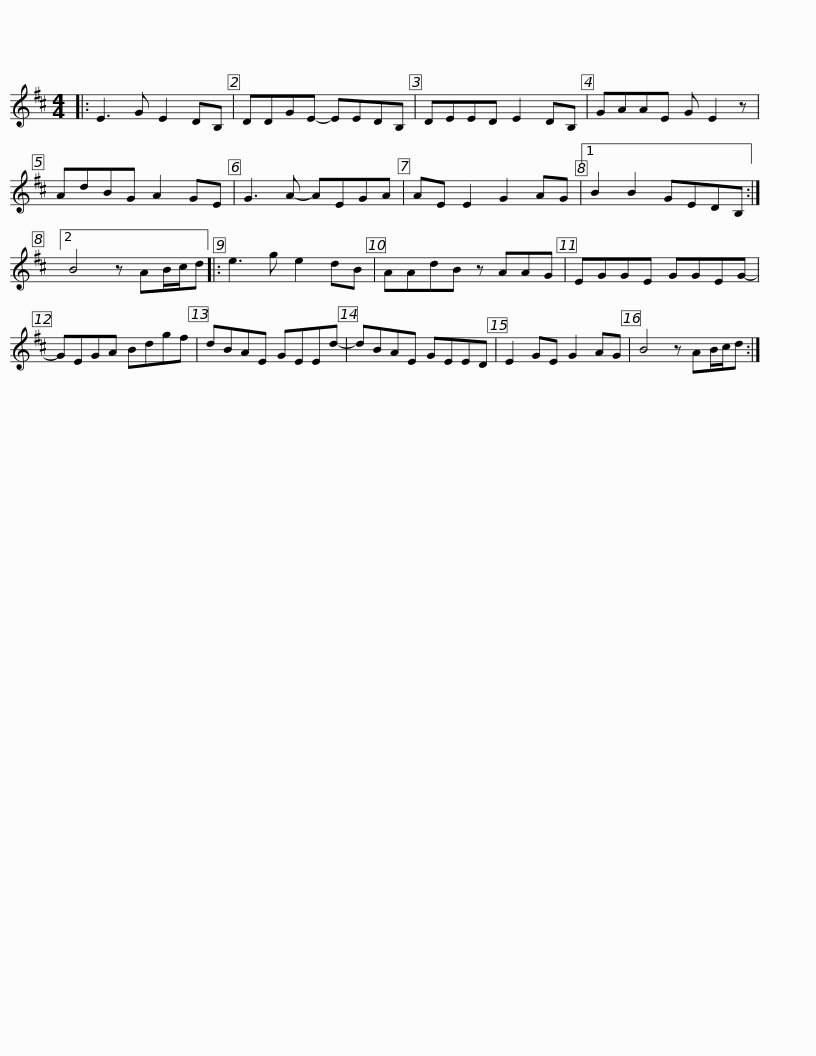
X:1
L:1/8
M:4/4
I:linebreak $
K:D
V:1 treble
V:1
|: E3 G E2 DB, | DDGE- EEDB, | DEED E2 DB, | GAAE G E2 z | AdBG A2 GE | %5
 G3 A- AEGA |$ AE E2 G2 AG |1 B2 B2 GEDB, :|2 B4 z AB/c/d |: e3 g e2 dB | %10
 AAdB z AAG | EGGE GGEG- |$ GEGA Bdgf | dBAE GEEd- | dBAE GEED | %15
 E2 GE G2 AG | B4 z AB/c/d :| %17
